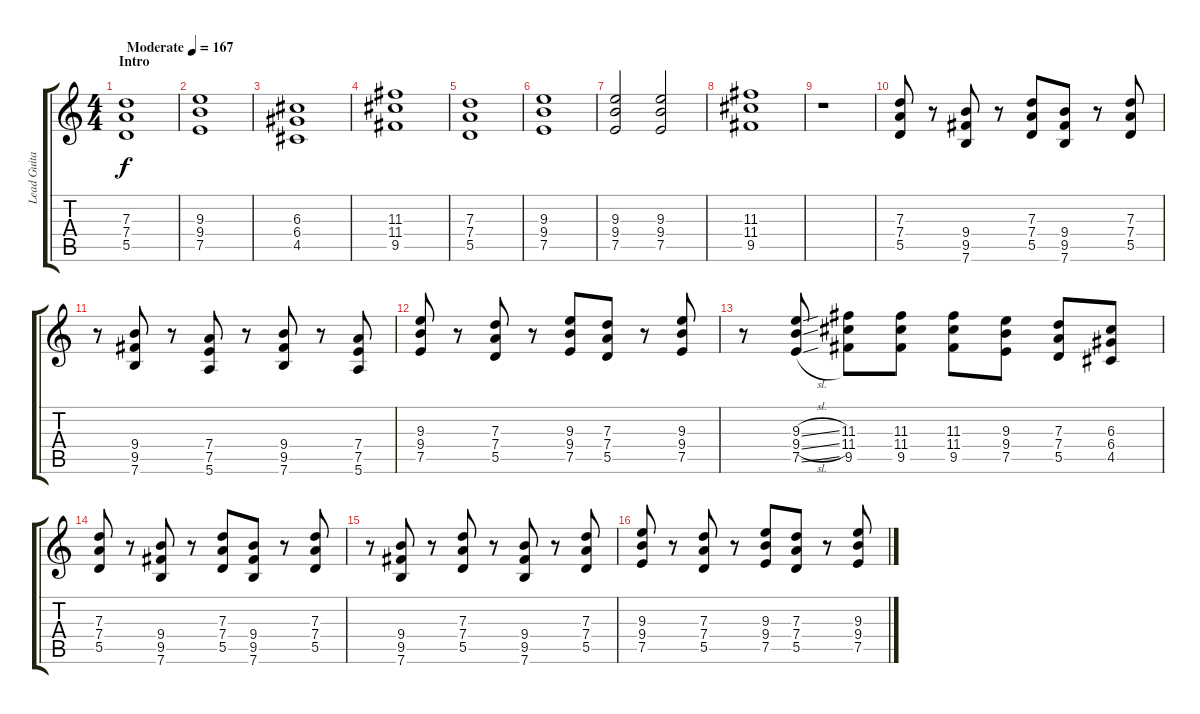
\track ("Lead Guitar" "Lead Guita") {instrument overdrivenguitar}
\staff {score tabs}
\tuning (E4 B3 G3 D3 A2 E2) {hide}
\ts (4 4)
\section ("" "Intro")
\tempo (167 "Moderate")
\clef g2
\ks c
(7.3 7.4 5.5).1{dy f instrument overdrivenguitar} |
(9.3 9.4 7.5).1 |
(6.3 6.4 4.5).1 |
(11.3 11.4 9.5).1 |
(7.3 7.4 5.5).1 |
(9.3 9.4 7.5).1 |
(9.3 9.4 7.5).2 (9.3 9.4 7.5).2 |
(11.3 11.4 9.5).1 |
r.1 |
(7.3 7.4 5.5).8 r.8 (9.4 9.5 7.6).8 r.8 (7.3 7.4 5.5).8 (9.4 9.5 7.6).8 r.8 (7.3 7.4 5.5).8 |
r.8 (9.4 9.5 7.6).8 r.8 (7.4 7.5 5.6).8 r.8 (9.4 9.5 7.6).8 r.8 (7.4 7.5 5.6).8 |
(9.3 9.4 7.5).8 r.8 (7.3 7.4 5.5).8 r.8 (9.3 9.4 7.5).8 (7.3 7.4 5.5).8 r.8 (9.3 9.4 7.5).8 |
r.8 (9.3{sl} 9.4{sl} 7.5{sl}).8 (11.3 11.4 9.5).8 (11.3 11.4 9.5).8 (11.3 11.4 9.5).8 (9.3 9.4 7.5).8 (7.3 7.4 5.5).8 (6.3 6.4 4.5).8 |
(7.3 7.4 5.5).8 r.8 (9.4 9.5 7.6).8 r.8 (7.3 7.4 5.5).8 (9.4 9.5 7.6).8 r.8 (7.3 7.4 5.5).8 |
r.8 (9.4 9.5 7.6).8 r.8 (7.3 7.4 5.5).8 r.8 (9.4 9.5 7.6).8 r.8 (7.3 7.4 5.5).8 |
(9.3 9.4 7.5).8 r.8 (7.3 7.4 5.5).8 r.8 (9.3 9.4 7.5).8 (7.3 7.4 5.5).8 r.8 (9.3 9.4 7.5).8
